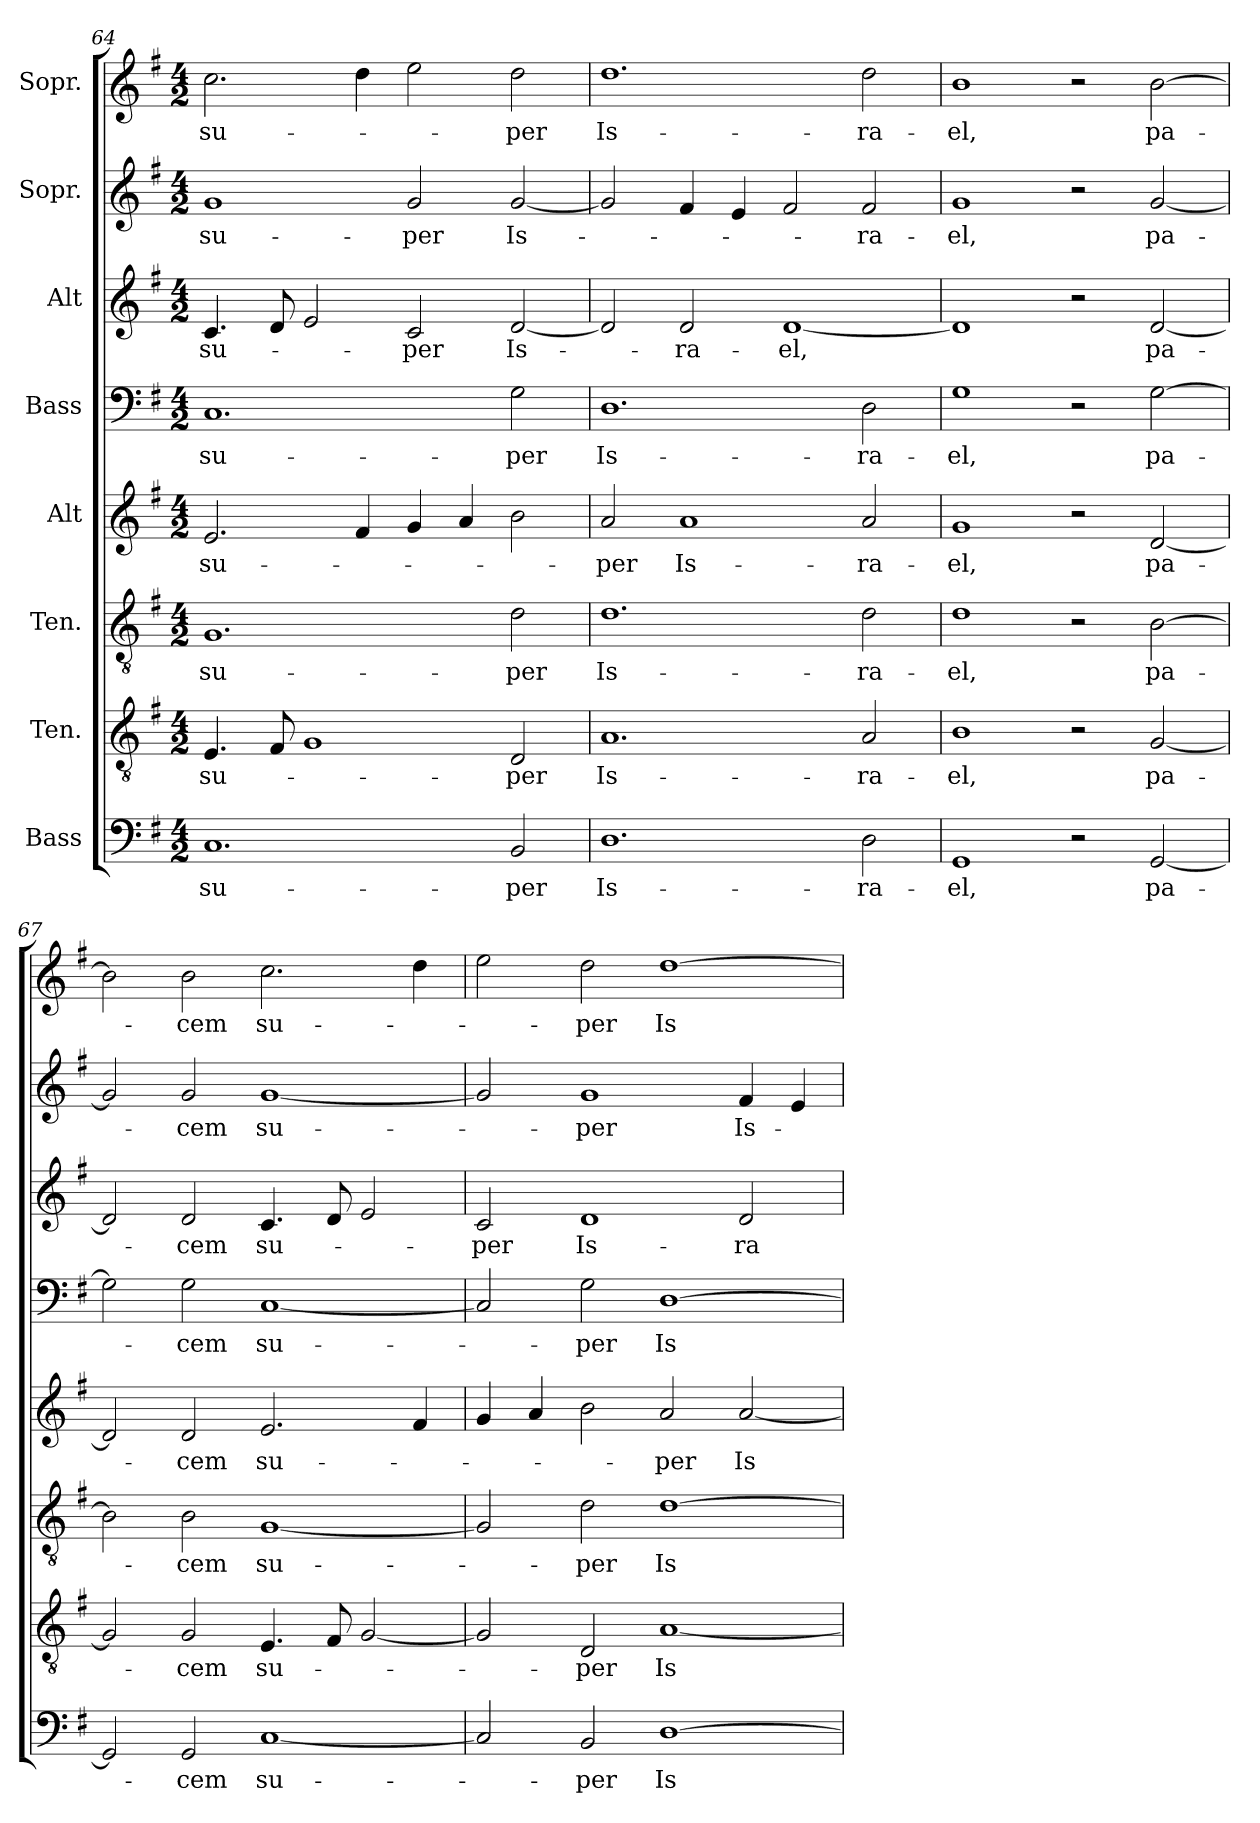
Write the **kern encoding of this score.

**kern	**text	**kern	**text	**kern	**text	**kern	**text	**kern	**text	**kern	**text	**kern	**text	**kern	**text
*part8	*part8	*part7	*part7	*part6	*part6	*part5	*part5	*part4	*part4	*part3	*part3	*part2	*part2	*part1	*part1
*staff8	*staff8	*staff7	*staff7	*staff6	*staff6	*staff5	*staff5	*staff4	*staff4	*staff3	*staff3	*staff2	*staff2	*staff1	*staff1
*I"Bass	*	*I"Ten.	*	*I"Ten.	*	*I"Alt	*	*I"Bass	*	*I"Alt	*	*I"Sopr.	*	*I"Sopr.	*
*clefF4	*	*clefGv2	*	*clefGv2	*	*clefG2	*	*clefF4	*	*clefG2	*	*clefG2	*	*clefG2	*
*k[f#]	*	*k[f#]	*	*k[f#]	*	*k[f#]	*	*k[f#]	*	*k[f#]	*	*k[f#]	*	*k[f#]	*
*M4/2	*	*M4/2	*	*M4/2	*	*M4/2	*	*M4/2	*	*M4/2	*	*M4/2	*	*M4/2	*
=64	=64	=64	=64	=64	=64	=64	=64	=64	=64	=64	=64	=64	=64	=64	=64
1.C	su-	4.E/	su-	1.G	su-	2.e/	su-	1.C	su-	4.c/	su-	1g	su-	2.cc\	su-
.	.	8F#/	.	.	.	.	.	.	.	8d/	.	.	.	.	.
.	.	1G	.	.	.	.	.	.	.	2e/	.	.	.	.	.
.	.	.	.	.	.	4f#/	.	.	.	.	.	.	.	4dd\	.
.	.	.	.	.	.	4g/	.	.	.	2c/	-per	2g/	-per	2ee\	.
.	.	.	.	.	.	4a/	.	.	.	.	.	.	.	.	.
2BB/	-per	2D/	-per	2d\	-per	2b\	.	2G\	-per	[2d/	Is-	[2g/	Is-	2dd\	-per
=65	=65	=65	=65	=65	=65	=65	=65	=65	=65	=65	=65	=65	=65	=65	=65
1.D	Is-	1.A	Is-	1.d	Is-	2a/	-per	1.D	Is-	2d/]	.	2g/]	.	1.dd	Is-
.	.	.	.	.	.	1a	Is-	.	.	2d/	-ra-	4f#/	.	.	.
.	.	.	.	.	.	.	.	.	.	.	.	4e/	.	.	.
.	.	.	.	.	.	.	.	.	.	[1d	-el,	2f#/	.	.	.
2D\	-ra-	2A/	-ra-	2d\	-ra-	2a/	-ra-	2D\	-ra-	.	.	2f#/	-ra-	2dd\	-ra-
=66	=66	=66	=66	=66	=66	=66	=66	=66	=66	=66	=66	=66	=66	=66	=66
1GG	-el,	1B	-el,	1d	-el,	1g	-el,	1G	-el,	1d]	.	1g	-el,	1b	-el,
2r	.	2r	.	2r	.	2r	.	2r	.	2r	.	2r	.	2r	.
[2GG/	pa-	[2G/	pa-	[2B\	pa-	[2d/	pa-	[2G\	pa-	[2d/	pa-	[2g/	pa-	[2b\	pa-
=67	=67	=67	=67	=67	=67	=67	=67	=67	=67	=67	=67	=67	=67	=67	=67
2GG/]	.	2G/]	.	2B\]	.	2d/]	.	2G\]	.	2d/]	.	2g/]	.	2b\]	.
2GG/	-cem	2G/	-cem	2B\	-cem	2d/	-cem	2G\	-cem	2d/	-cem	2g/	-cem	2b\	-cem
[1C	su-	4.E/	su-	[1G	su-	2.e/	su-	[1C	su-	4.c/	su-	[1g	su-	2.cc\	su-
.	.	8F#/	.	.	.	.	.	.	.	8d/	.	.	.	.	.
.	.	[2G/	.	.	.	.	.	.	.	2e/	.	.	.	.	.
.	.	.	.	.	.	4f#/	.	.	.	.	.	.	.	4dd\	.
!!LO:LB:g=z
=68	=68	=68	=68	=68	=68	=68	=68	=68	=68	=68	=68	=68	=68	=68	=68
2C/]	.	2G/]	.	2G/]	.	4g/	.	2C/]	.	2c/	-per	2g/]	.	2ee\	.
.	.	.	.	.	.	4a/	.	.	.	.	.	.	.	.	.
2BB/	-per	2D/	-per	2d\	-per	2b\	.	2G\	-per	1d	Is-	1g	-per	2dd\	-per
[1D	Is-	[1A	Is-	[1d	Is-	2a/	-per	[1D	Is-	.	.	.	.	[1dd	Is-
.	.	.	.	.	.	[2a/	Is-	.	.	2d/	-ra-	4f#/	Is-	.	.
.	.	.	.	.	.	.	.	.	.	.	.	4e/	.	.	.
=	=	=	=	=	=	=	=	=	=	=	=	=	=	=	=
*-	*-	*-	*-	*-	*-	*-	*-	*-	*-	*-	*-	*-	*-	*-	*-
